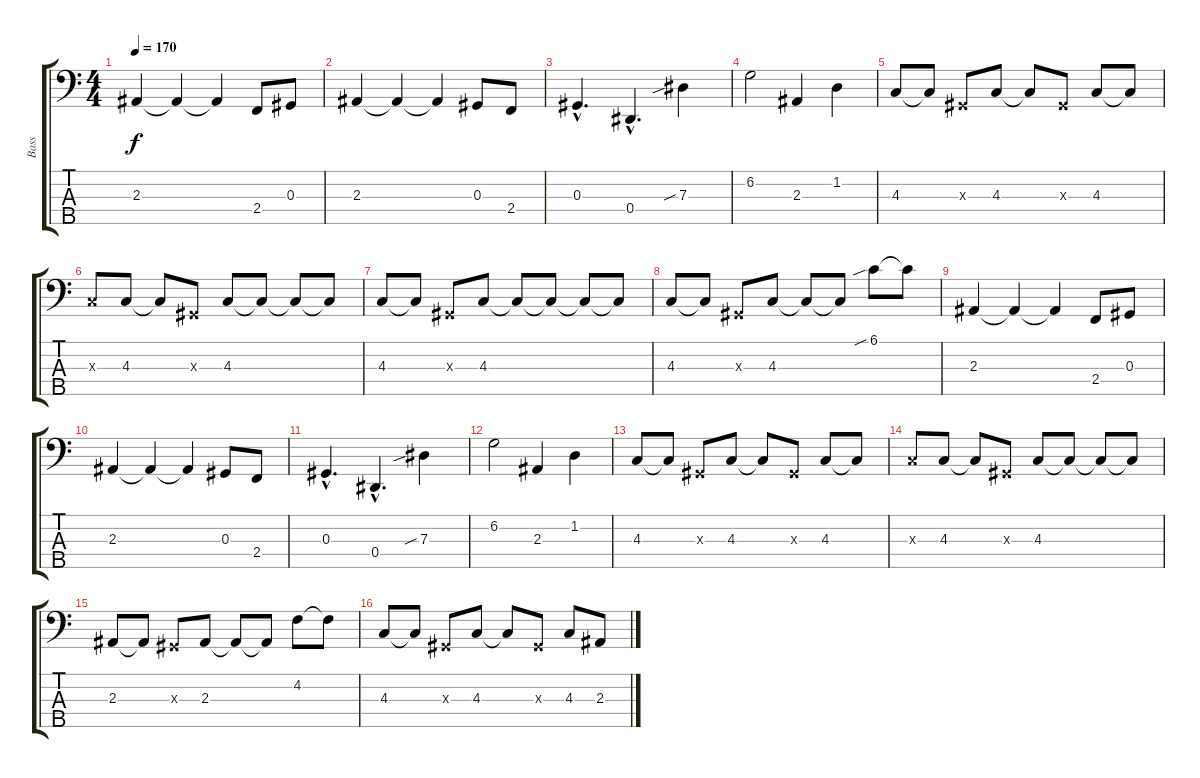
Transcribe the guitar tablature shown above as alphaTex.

\track ("Bass" "Bass") {instrument electricbassfinger}
\staff {score tabs}
\tuning (Gb2 Db2 Ab1 Eb1 Bb0) {hide}
\ts (4 4)
\tempo 170
\clef f4
\ks c
2.3.4{dy f} 2.3{t}.4 2.3{t}.4 2.4.8 0.3.8 |
2.3.4 2.3{t}.4 2.3{t}.4 0.3.8 2.4.8 |
0.3{hac}.4{d} 0.4{hac}.4{d} 7.3{sib}.4 |
6.2.2 2.3.4 1.2.4 |
4.3.8 4.3{t}.8 0.3{x}.8 4.3.8 4.3{t}.8 0.3{x}.8 4.3.8 4.3{t}.8 |
4.3{x}.8 4.3.8 4.3{t}.8 0.3{x}.8 4.3.8 4.3{t}.8 4.3{t}.8 4.3{t}.8 |
4.3.8 4.3{t}.8 0.3{x}.8 4.3.8 4.3{t}.8 4.3{t}.8 4.3{t}.8 4.3{t}.8 |
4.3.8 4.3{t}.8 0.3{x}.8 4.3.8 4.3{t}.8 4.3{t}.8 6.1{sib}.8 6.1{t}.8 |
2.3.4 2.3{t}.4 2.3{t}.4 2.4.8 0.3.8 |
2.3.4 2.3{t}.4 2.3{t}.4 0.3.8 2.4.8 |
0.3{hac}.4{d} 0.4{hac}.4{d} 7.3{sib}.4 |
6.2.2 2.3.4 1.2.4 |
4.3.8 4.3{t}.8 0.3{x}.8 4.3.8 4.3{t}.8 0.3{x}.8 4.3.8 4.3{t}.8 |
4.3{x}.8 4.3.8 4.3{t}.8 0.3{x}.8 4.3.8 4.3{t}.8 4.3{t}.8 4.3{t}.8 |
2.3.8 2.3{t}.8 0.3{x}.8 2.3.8 2.3{t}.8 2.3{t}.8 4.2.8 4.2{t}.8 |
4.3.8 4.3{t}.8 0.3{x}.8 4.3.8 4.3{t}.8 0.3{x}.8 4.3.8 2.3.8
